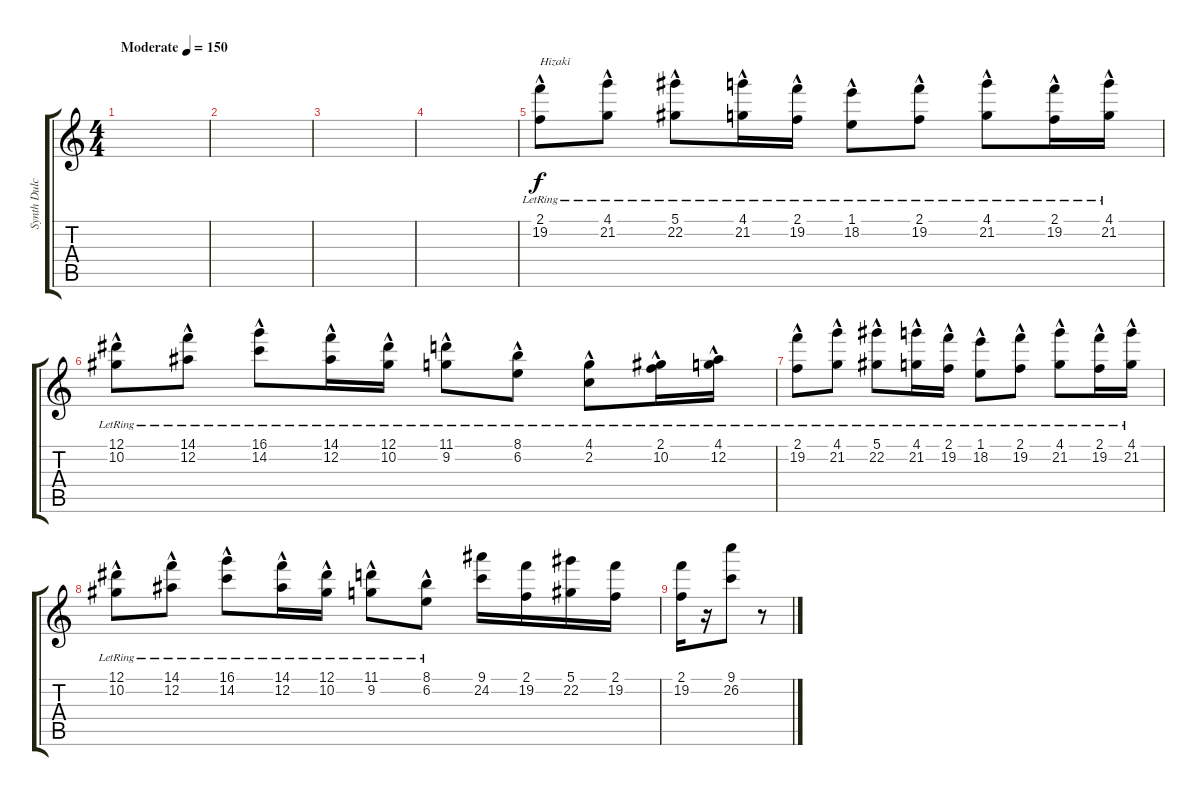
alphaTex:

\track ("Synth Dulcimer " "Synth Dulc") {instrument acousticguitarsteel}
\staff {score tabs}
\tuning (Eb4 Bb3 Gb3 Db3 Ab2 Eb2) {hide}
\ts (4 4)
\tempo (150 "Moderate")
\clef g2
\ks c
|
|
|
|
(2.1{hac lr} 19.2{hac lr}).8{txt "Hizaki"} (4.1{hac lr} 21.2{hac lr}).8 (5.1{hac lr} 22.2{hac lr}).8 (4.1{hac lr} 21.2{hac lr}).16 (2.1{hac lr} 19.2{hac lr}).16 (1.1{hac lr} 18.2{hac lr}).8 (2.1{hac lr} 19.2{hac lr}).8 (4.1{hac lr} 21.2{hac lr}).8 (2.1{hac lr} 19.2{hac lr}).16 (4.1{hac lr} 21.2{hac lr}).16 |
(12.1{hac lr} 10.2{hac lr}).8 (14.1{hac lr} 12.2{hac lr}).8 (16.1{hac lr} 14.2{hac lr}).8 (14.1{hac lr} 12.2{hac lr}).16 (12.1{hac lr} 10.2{hac lr}).16 (11.1{hac lr} 9.2{hac lr}).8 (8.1{hac lr} 6.2{hac lr}).8 (4.1{hac lr} 2.2{hac lr}).8 (2.1{hac lr} 10.2{hac lr}).16 (4.1{hac lr} 12.2{hac lr}).16 |
(2.1{hac lr} 19.2{hac lr}).8 (4.1{hac lr} 21.2{hac lr}).8 (5.1{hac lr} 22.2{hac lr}).8 (4.1{hac lr} 21.2{hac lr}).16 (2.1{hac lr} 19.2{hac lr}).16 (1.1{hac lr} 18.2{hac lr}).8 (2.1{hac lr} 19.2{hac lr}).8 (4.1{hac lr} 21.2{hac lr}).8 (2.1{hac lr} 19.2{hac lr}).16 (4.1{hac lr} 21.2{hac lr}).16 |
(12.1{hac lr} 10.2{hac lr}).8 (14.1{hac lr} 12.2{hac lr}).8 (16.1{hac lr} 14.2{hac lr}).8 (14.1{hac lr} 12.2{hac lr}).16 (12.1{hac lr} 10.2{hac lr}).16 (11.1{hac lr} 9.2{hac lr}).8 (8.1{hac lr} 6.2{hac lr}).8 (9.1 24.2).16{dy f} (2.1 19.2).16 (5.1 22.2).16 (2.1 19.2).16 |
(2.1 19.2).16 r.16 (9.1 26.2).8 r.8
